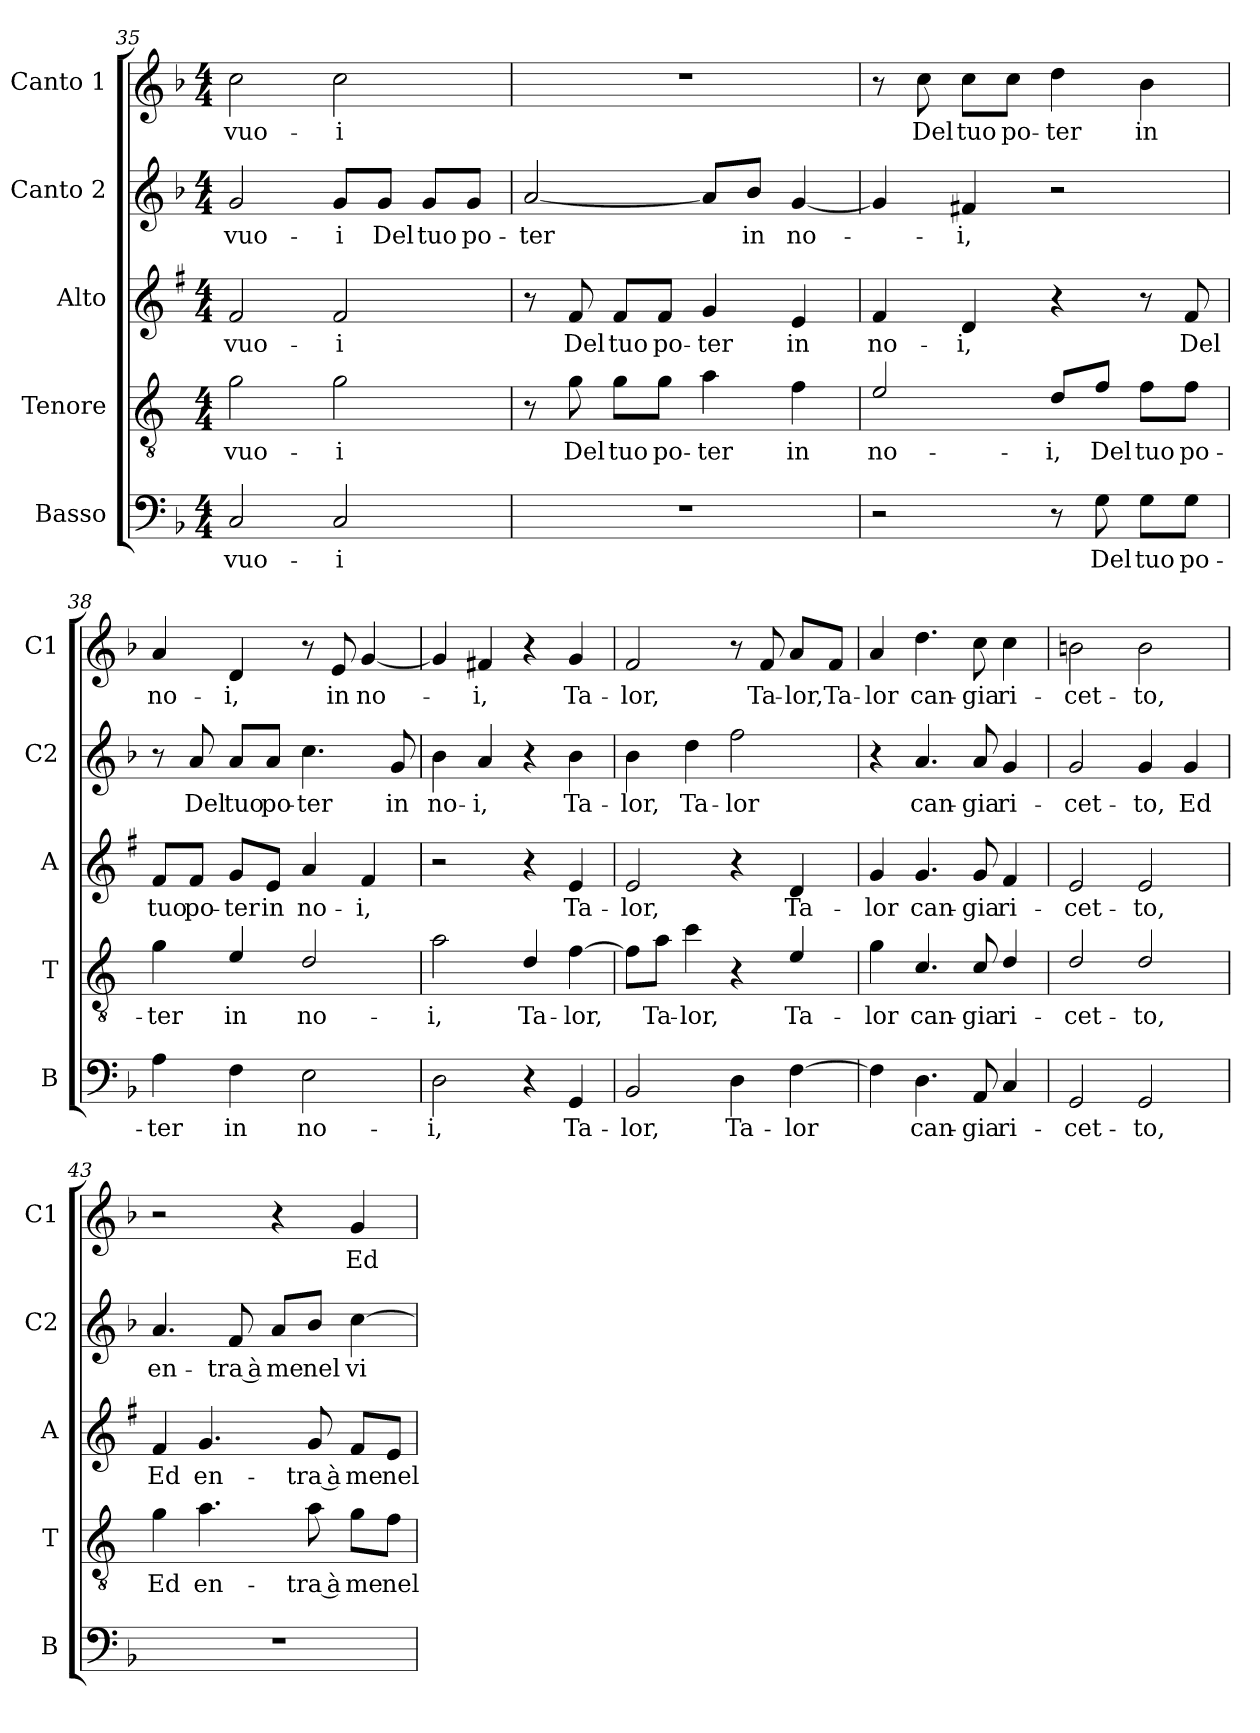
**kern	**text	**kern	**text	**kern	**text	**kern	**text	**kern	**text
*part5	*part5	*part4	*part4	*part3	*part3	*part2	*part2	*part1	*part1
*staff5	*staff5	*staff4	*staff4	*staff3	*staff3	*staff2	*staff2	*staff1	*staff1
*I"Basso	*	*I"Tenore	*	*I"Alto	*	*I"Canto 2	*	*I"Canto 1	*
*I'B	*	*I'T	*	*I'A	*	*I'C2	*	*I'C1	*
*clefF4	*	*clefGv2	*	*clefG2	*	*clefG2	*	*clefG2	*
*	*	*ITrd4c7	*	*ITrd1c2	*	*	*	*	*
*k[b-]	*	*k[b-]	*	*k[b-]	*	*k[b-]	*	*k[b-]	*
*F:	*	*F:	*	*F:	*	*F:	*	*F:	*
*M4/4	*	*M4/4	*	*M4/4	*	*M4/4	*	*M4/4	*
=35	=35	=35	=35	=35	=35	=35	=35	=35	=35
!	!LO:LY:b	!	!LO:LY:b	!	!LO:LY:b	!	!LO:LY:b	!	!LO:LY:b
2C/	vuo-	2c\	vuo-	2e/	vuo-	2g/	vuo-	2cc\	vuo-
!	!LO:LY:b	!	!LO:LY:b	!	!LO:LY:b	!	!LO:LY:b	!	!LO:LY:b
2C/	-i	2c\	-i	2e/	-i	8g/L	-i	2cc\	-i
!	!	!	!	!	!	!	!LO:LY:b	!	!
.	.	.	.	.	.	8g/J	Del	.	.
!	!	!	!	!	!	!	!LO:LY:b	!	!
.	.	.	.	.	.	8g/L	tuo	.	.
!	!	!	!	!	!	!	!LO:LY:b	!	!
.	.	.	.	.	.	8g/J	po-	.	.
=36	=36	=36	=36	=36	=36	=36	=36	=36	=36
!	!	!	!	!	!	!	!LO:LY:b	!	!
1r	.	8r	.	8r	.	[2a/	-ter	1r	.
!	!	!	!LO:LY:b	!	!LO:LY:b	!	!	!	!
.	.	8c\	Del	8e/	Del	.	.	.	.
!	!	!	!LO:LY:b	!	!LO:LY:b	!	!	!	!
.	.	8c\L	tuo	8e/L	tuo	.	.	.	.
!	!	!	!LO:LY:b	!	!LO:LY:b	!	!	!	!
.	.	8c\J	po-	8e/J	po-	.	.	.	.
!	!	!	!LO:LY:b	!	!LO:LY:b	!	!	!	!
.	.	4d\	-ter	4f/	-ter	8a/L]	.	.	.
!	!	!	!	!	!	!	!LO:LY:b	!	!
.	.	.	.	.	.	8b-/J	in	.	.
!	!	!	!LO:LY:b	!	!LO:LY:b	!	!LO:LY:b	!	!
.	.	4B-\	in	4d/	in	[4g/	no-	.	.
!!LO:LB:g=z
=37	=37	=37	=37	=37	=37	=37	=37	=37	=37
!	!	!	!LO:LY:b	!	!LO:LY:b	!	!	!	!
2r	.	2A/	no-	4e/	no-	4g/]	.	8r	.
!	!	!	!	!	!	!	!	!	!LO:LY:b
.	.	.	.	.	.	.	.	8cc\	Del
!	!	!	!	!	!LO:LY:b	!	!LO:LY:b	!	!LO:LY:b
.	.	.	.	4c/	-i,	4f#X/	-i,	8cc\L	tuo
!	!	!	!	!	!	!	!	!	!LO:LY:b
.	.	.	.	.	.	.	.	8cc\J	po-
!	!	!	!LO:LY:b	!	!	!	!	!	!LO:LY:b
8r	.	8G/L	-i,	4r	.	2r	.	4dd\	-ter
!	!LO:LY:b	!	!LO:LY:b	!	!	!	!	!	!
8G\	Del	8B-/J	Del	.	.	.	.	.	.
!	!LO:LY:b	!	!LO:LY:b	!	!	!	!	!	!LO:LY:b
8G\L	tuo	8B-\L	tuo	8r	.	.	.	4b-\	in
!	!LO:LY:b	!	!LO:LY:b	!	!LO:LY:b	!	!	!	!
8G\J	po-	8B-\J	po-	8e/	Del	.	.	.	.
=38	=38	=38	=38	=38	=38	=38	=38	=38	=38
!	!LO:LY:b	!	!LO:LY:b	!	!LO:LY:b	!	!	!	!LO:LY:b
4A\	-ter	4c\	-ter	8e/L	tuo	8r	.	4a/	no-
!	!	!	!	!	!LO:LY:b	!	!LO:LY:b	!	!
.	.	.	.	8e/J	po-	8a/	Del	.	.
!	!LO:LY:b	!	!LO:LY:b	!	!LO:LY:b	!	!LO:LY:b	!	!LO:LY:b
4F\	in	4A/	in	8f/L	-ter	8a/L	tuo	4d/	-i,
!	!	!	!	!	!LO:LY:b	!	!LO:LY:b	!	!
.	.	.	.	8d/J	in	8a/J	po-	.	.
!	!LO:LY:b	!	!LO:LY:b	!	!LO:LY:b	!	!LO:LY:b	!	!
2E\	no-	2G/	no-	4g/	no-	4.cc\	-ter	8r	.
!	!	!	!	!	!	!	!	!	!LO:LY:b
.	.	.	.	.	.	.	.	8e/	in
!	!	!	!	!	!LO:LY:b	!	!	!	!LO:LY:b
.	.	.	.	4e/	-i,	.	.	[4g/	no-
!	!	!	!	!	!	!	!LO:LY:b	!	!
.	.	.	.	.	.	8g/	in	.	.
=39	=39	=39	=39	=39	=39	=39	=39	=39	=39
!	!LO:LY:b	!	!LO:LY:b	!	!	!	!LO:LY:b	!	!
2D\	-i,	2d\	-i,	2r	.	4b-\	no-	4g/]	.
!	!	!	!	!	!	!	!LO:LY:b	!	!LO:LY:b
.	.	.	.	.	.	4a/	-i,	4f#X/	-i,
!	!	!	!LO:LY:b	!	!	!	!	!	!
4r	.	4G/	Ta-	4r	.	4r	.	4r	.
!	!LO:LY:b	!	!LO:LY:b	!	!LO:LY:b	!	!LO:LY:b	!	!LO:LY:b
4GG/	Ta-	[4B-\	-lor,	4d/	Ta-	4b-\	Ta-	4g/	Ta-
=40	=40	=40	=40	=40	=40	=40	=40	=40	=40
!	!LO:LY:b	!	!	!	!LO:LY:b	!	!LO:LY:b	!	!LO:LY:b
2BB-/	-lor,	8B-\L]	.	2d/	-lor,	4b-\	-lor,	2f/	-lor,
!	!	!	!LO:LY:b	!	!	!	!	!	!
.	.	8d\J	Ta-	.	.	.	.	.	.
!	!	!	!LO:LY:b	!	!	!	!LO:LY:b	!	!
.	.	4f\	-lor,	.	.	4dd\	Ta-	.	.
!	!LO:LY:b	!	!	!	!	!	!LO:LY:b	!	!
4D\	Ta-	4r	.	4r	.	2ff\	-lor	8r	.
!	!	!	!	!	!	!	!	!	!LO:LY:b
.	.	.	.	.	.	.	.	8f/	Ta-
!	!LO:LY:b	!	!LO:LY:b	!	!LO:LY:b	!	!	!	!LO:LY:b
[4F\	-lor	4A/	Ta-	4c/	Ta-	.	.	8a/L	-lor,
!	!	!	!	!	!	!	!	!	!LO:LY:b
.	.	.	.	.	.	.	.	8f/J	Ta-
=41	=41	=41	=41	=41	=41	=41	=41	=41	=41
!	!	!	!LO:LY:b	!	!LO:LY:b	!	!	!	!LO:LY:b
4F\]	.	4c\	-lor	4f/	-lor	4r	.	4a/	-lor
!	!LO:LY:b	!	!LO:LY:b	!	!LO:LY:b	!	!LO:LY:b	!	!LO:LY:b
4.D\	can-	4.F/	can-	4.f/	can-	4.a/	can-	4.dd\	can-
!	!LO:LY:b	!	!LO:LY:b	!	!LO:LY:b	!	!LO:LY:b	!	!LO:LY:b
8AA/	-gia	8F/	-gia	8f/	-gia	8a/	-gia	8cc\	-gia
!	!LO:LY:b	!	!LO:LY:b	!	!LO:LY:b	!	!LO:LY:b	!	!LO:LY:b
4C/	ri-	4G/	ri-	4e/	ri-	4g/	ri-	4cc\	ri-
!!LO:PB:g=z
=42	=42	=42	=42	=42	=42	=42	=42	=42	=42
!	!LO:LY:b	!	!LO:LY:b	!	!LO:LY:b	!	!LO:LY:b	!	!LO:LY:b
2GG/	-cet-	2G/	-cet-	2d/	-cet-	2g/	-cet-	2bn\	-cet-
!	!LO:LY:b	!	!LO:LY:b	!	!LO:LY:b	!	!LO:LY:b	!	!LO:LY:b
2GG/	-to,	2G/	-to,	2d/	-to,	4g/	-to,	2b\	-to,
!	!	!	!	!	!	!	!LO:LY:b	!	!
.	.	.	.	.	.	4g/	Ed	.	.
=43	=43	=43	=43	=43	=43	=43	=43	=43	=43
!	!	!	!LO:LY:b	!	!LO:LY:b	!	!LO:LY:b	!	!
1r	.	4c\	Ed	4e/	Ed	4.a/	en-	2r	.
!	!	!	!LO:LY:b	!	!LO:LY:b	!	!	!	!
.	.	4.d\	en-	4.f/	en-	.	.	.	.
!	!	!	!	!	!	!	!LO:LY:b	!	!
.	.	.	.	.	.	8f/	-tra à	.	.
!	!	!	!	!	!	!	!LO:LY:b	!	!
.	.	.	.	.	.	8a/L	me	4r	.
!	!	!	!LO:LY:b	!	!LO:LY:b	!	!LO:LY:b	!	!
.	.	8d\	-tra à	8f/	-tra à	8b-/J	nel	.	.
!	!	!	!LO:LY:b	!	!LO:LY:b	!	!LO:LY:b	!	!LO:LY:b
.	.	8c\L	me	8e/L	me	[4cc\	vi-	4g/	Ed
!	!	!	!LO:LY:b	!	!LO:LY:b	!	!	!	!
.	.	8B-\J	nel	8d/J	nel	.	.	.	.
=	=	=	=	=	=	=	=	=	=
*-	*-	*-	*-	*-	*-	*-	*-	*-	*-
